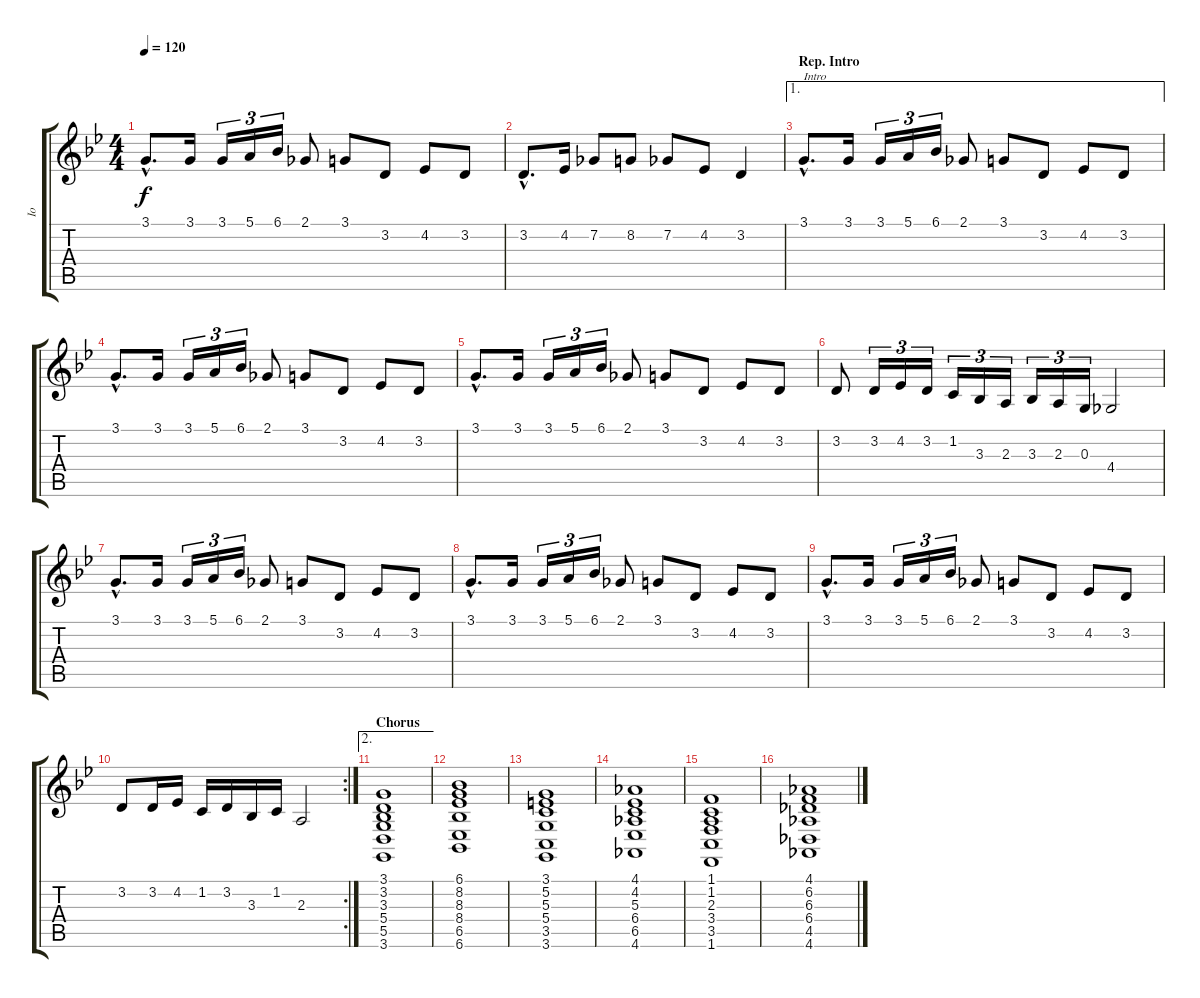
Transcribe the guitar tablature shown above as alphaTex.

\track ("Io" "Io") {instrument harpsichord}
\staff {score tabs}
\tuning (E4 B3 G3 D3 A2 E2) {hide}
\ts (4 4)
\tempo 120
\clef g2
\ks gminor
3.1{hac}.8{d dy f} 3.1.16 3.1.16{tu (3 2)} 5.1.16{tu (3 2)} 6.1.16{tu (3 2)} 2.1.8 3.1.8 3.2.8 4.2.8 3.2.8 |
3.2{hac}.8{d} 4.2.16 7.2.8 8.2.8 7.2.8 4.2.8 3.2.4 |
\ae 1
\section ("" "Rep. Intro")
3.1{hac}.8{d txt "Intro"} 3.1.16 3.1.16{tu (3 2)} 5.1.16{tu (3 2)} 6.1.16{tu (3 2)} 2.1.8 3.1.8 3.2.8 4.2.8 3.2.8 |
3.1{hac}.8{d} 3.1.16 3.1.16{tu (3 2)} 5.1.16{tu (3 2)} 6.1.16{tu (3 2)} 2.1.8 3.1.8 3.2.8 4.2.8 3.2.8 |
3.1{hac}.8{d} 3.1.16 3.1.16{tu (3 2)} 5.1.16{tu (3 2)} 6.1.16{tu (3 2)} 2.1.8 3.1.8 3.2.8 4.2.8 3.2.8 |
3.2.8 3.2.16{tu (3 2)} 4.2.16{tu (3 2)} 3.2.16{tu (3 2)} 1.2.16{tu (3 2)} 3.3.16{tu (3 2)} 2.3.16{tu (3 2)} 3.3.16{tu (3 2)} 2.3.16{tu (3 2)} 0.3.16{tu (3 2)} 4.4.2 |
3.1{hac}.8{d} 3.1.16 3.1.16{tu (3 2)} 5.1.16{tu (3 2)} 6.1.16{tu (3 2)} 2.1.8 3.1.8 3.2.8 4.2.8 3.2.8 |
3.1{hac}.8{d} 3.1.16 3.1.16{tu (3 2)} 5.1.16{tu (3 2)} 6.1.16{tu (3 2)} 2.1.8 3.1.8 3.2.8 4.2.8 3.2.8 |
3.1{hac}.8{d} 3.1.16 3.1.16{tu (3 2)} 5.1.16{tu (3 2)} 6.1.16{tu (3 2)} 2.1.8 3.1.8 3.2.8 4.2.8 3.2.8 |
\rc 2
3.2.8 3.2.16 4.2.16 1.2.16 3.2.16 3.3.16 1.2.16 2.3.2 |
\ae 2
\section ("" "Chorus")
(3.1 3.2 3.3 5.4 5.5 3.6).1{instrument acousticgrandpiano} |
(6.1 8.2 8.3 8.4 6.5 6.6).1 |
(3.1 5.2 5.3 5.4 3.5 3.6).1 |
(4.1 4.2 5.3 6.4 6.5 4.6).1 |
(1.1 1.2 2.3 3.4 3.5 1.6).1 |
(4.1 6.2 6.3 6.4 4.5 4.6).1
